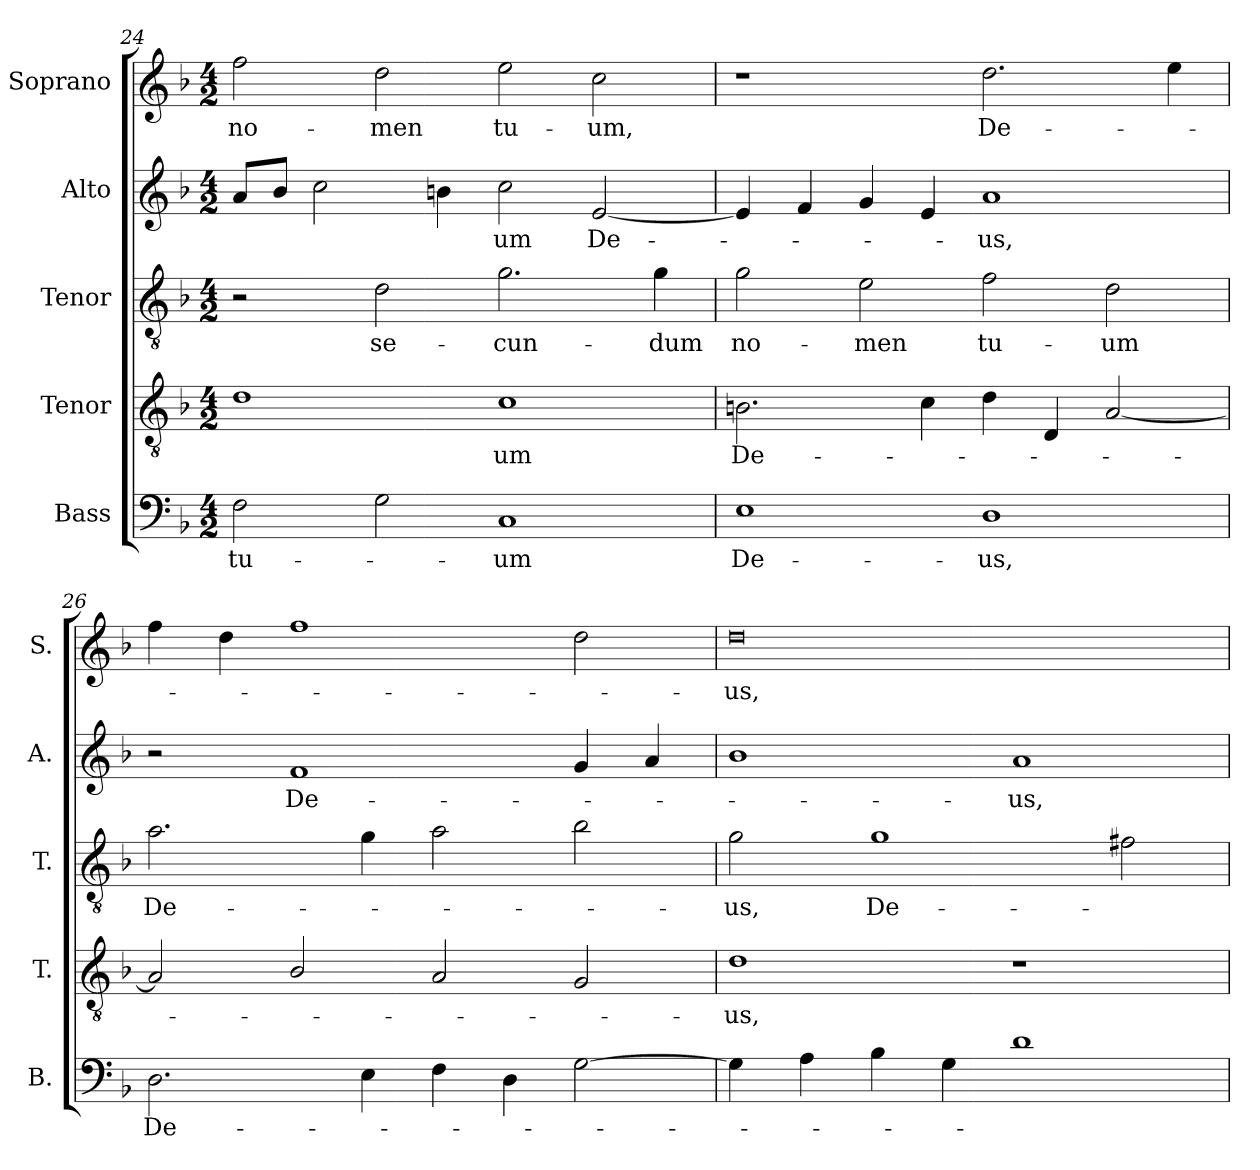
**kern	**text	**kern	**text	**kern	**text	**kern	**text	**kern	**text
*part5	*part5	*part4	*part4	*part3	*part3	*part2	*part2	*part1	*part1
*staff5	*staff5	*staff4	*staff4	*staff3	*staff3	*staff2	*staff2	*staff1	*staff1
*I"Bass	*	*I"Tenor	*	*I"Tenor	*	*I"Alto	*	*I"Soprano	*
*I'B.	*	*I'T.	*	*I'T.	*	*I'A.	*	*I'S.	*
*clefF4	*	*clefGv2	*	*clefGv2	*	*clefG2	*	*clefG2	*
*	*	*ITrd7c12	*	*ITrd7c12	*	*	*	*	*
*k[b-]	*	*k[b-]	*	*k[b-]	*	*k[b-]	*	*k[b-]	*
*F:	*	*F:	*	*F:	*	*F:	*	*F:	*
*M4/2	*	*M4/2	*	*M4/2	*	*M4/2	*	*M4/2	*
=24	=24	=24	=24	=24	=24	=24	=24	=24	=24
!	!LO:LY:b:color=#000000	!	!	!	!	!	!	!	!
!	!	!	!	!	!	!	!	!	!LO:LY:b:color=#000000
2Fi\	tu-	1Di	.	2r	.	8ai/L	.	2ffi\	no-
.	.	.	.	.	.	8b-i/J	.	.	.
.	.	.	.	.	.	2cci\	.	.	.
!	!	!	!	!	!LO:LY:b:color=#000000	!	!	!	!
!	!	!	!	!	!	!	!	!	!LO:LY:b:color=#000000
2Gi\	.	.	.	2Di\	se-	.	.	2ddi\	-men
.	.	.	.	.	.	4bni\	.	.	.
!	!LO:LY:b:color=#000000	!	!	!	!	!	!	!	!
!	!	!	!LO:LY:b:color=#000000	!	!	!	!	!	!
!	!	!	!	!	!LO:LY:b:color=#000000	!	!	!	!
!	!	!	!	!	!	!	!LO:LY:b:color=#000000	!	!
!	!	!	!	!	!	!	!	!	!LO:LY:b:color=#000000
1Ci	-um	1Ci	-um	2.Gi\	-cun-	2cci\	-um	2eei\	tu-
!	!	!	!	!	!	!	!LO:LY:b:color=#000000	!	!
!	!	!	!	!	!	!	!	!	!LO:LY:b:color=#000000
.	.	.	.	.	.	[2ei/	De-	2cci\	-um,
!	!	!	!	!	!LO:LY:b:color=#000000	!	!	!	!
.	.	.	.	4Gi\	-dum	.	.	.	.
!!LO:PB:g=z
=25	=25	=25	=25	=25	=25	=25	=25	=25	=25
!	!LO:LY:b:color=#000000	!	!	!	!	!	!	!	!
!	!	!	!LO:LY:b:color=#000000	!	!	!	!	!	!
!	!	!	!	!	!LO:LY:b:color=#000000	!	!	!	!
1Ei	De-	2.BBni\	De-	2Gi\	no-	4ei/]	.	1r	.
.	.	.	.	.	.	4fi/	.	.	.
!	!	!	!	!	!LO:LY:b:color=#000000	!	!	!	!
.	.	.	.	2Ei\	-men	4gi/	.	.	.
.	.	4Ci\	.	.	.	4ei/	.	.	.
!	!LO:LY:b:color=#000000	!	!	!	!	!	!	!	!
!	!	!	!	!	!LO:LY:b:color=#000000	!	!	!	!
!	!	!	!	!	!	!	!LO:LY:b:color=#000000	!	!
!	!	!	!	!	!	!	!	!	!LO:LY:b:color=#000000
1Di	-us,	4Di\	.	2Fi\	tu-	1ai	-us,	2.ddi\	De-
.	.	4DDi/	.	.	.	.	.	.	.
!	!	!	!	!	!LO:LY:b:color=#000000	!	!	!	!
.	.	[2AAi/	.	2Di\	-um	.	.	.	.
.	.	.	.	.	.	.	.	4eei\	.
=26	=26	=26	=26	=26	=26	=26	=26	=26	=26
!	!LO:LY:b:color=#000000	!	!	!	!	!	!	!	!
!	!	!	!	!	!LO:LY:b:color=#000000	!	!	!	!
2.Di\	De-	2AAi/]	.	2.Ai\	De-	2r	.	4ffi\	.
.	.	.	.	.	.	.	.	4ddi\	.
!	!	!	!	!	!	!	!LO:LY:b:color=#000000	!	!
.	.	2BB-i/	.	.	.	1fi	De-	1ffi	.
4Ei\	.	.	.	4Gi\	.	.	.	.	.
4Fi\	.	2AAi/	.	2Ai\	.	.	.	.	.
4Di\	.	.	.	.	.	.	.	.	.
[2Gi\	.	2GGi/	.	2B-i\	.	4gi/	.	2ddi\	.
.	.	.	.	.	.	4ai/	.	.	.
=27	=27	=27	=27	=27	=27	=27	=27	=27	=27
!	!	!	!LO:LY:b:color=#000000	!	!	!	!	!	!
!	!	!	!	!	!LO:LY:b:color=#000000	!	!	!	!
!	!	!	!	!	!	!	!	!	!LO:LY:b:color=#000000
4Gi\]	.	1Di	-us,	2Gi\	-us,	1b-i	.	0ddi	-us,
4Ai\	.	.	.	.	.	.	.	.	.
!	!	!	!	!	!LO:LY:b:color=#000000	!	!	!	!
4B-i\	.	.	.	1Gi	De-	.	.	.	.
4Gi\	.	.	.	.	.	.	.	.	.
!	!	!	!	!	!	!	!LO:LY:b:color=#000000	!	!
1di	.	1r	.	.	.	1ai	-us,	.	.
.	.	.	.	2F#Xi\	.	.	.	.	.
=	=	=	=	=	=	=	=	=	=
*-	*-	*-	*-	*-	*-	*-	*-	*-	*-
